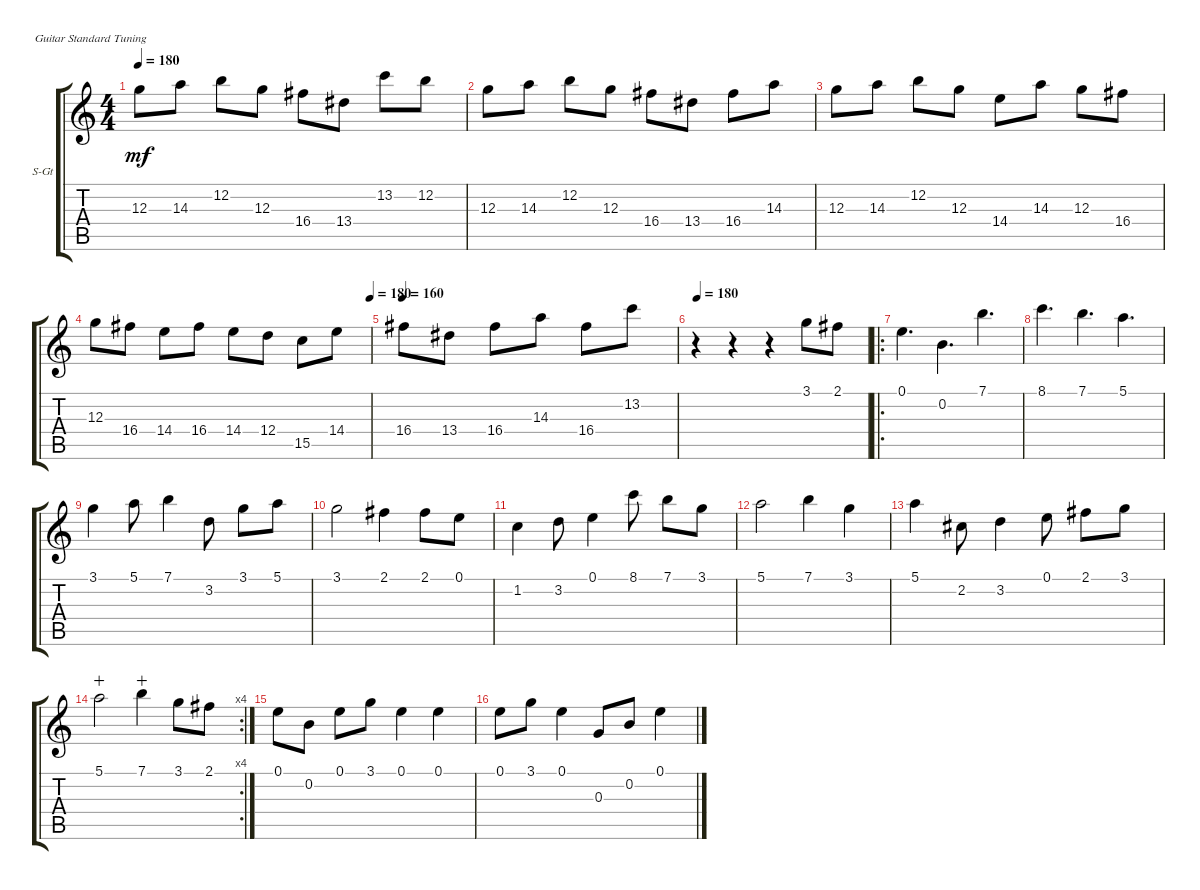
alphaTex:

\defaultSystemsLayout 4
\bracketExtendMode groupsimilarinstruments
\firstSystemTrackNameOrientation horizontal
\otherSystemsTrackNameOrientation horizontal
\track ("Steel Guitar" "S-Gt") {instrument acousticguitarsteel}
\staff {score tabs}
\tuning (E4 B3 G3 D3 A2 E2)
\ts (4 4)
\tempo 180
\clef g2
\ks c
12.3.8{dy mf} 14.3.8 12.2.8 12.3.8 16.4.8 13.4.8 13.2.8 12.2.8 |
12.3.8 14.3.8 12.2.8 12.3.8 16.4.8 13.4.8 16.4.8 14.3.8 |
12.3.8 14.3.8 12.2.8 12.3.8 14.4.8 14.3.8 12.3.8 16.4.8 |
\tempo (180 1)
12.3.8 16.4.8 14.4.8 16.4.8 14.4.8 12.4.8 15.5.8 14.4.8 |
\tempo 160
16.4.8 13.4.8 16.4.8 14.3.8 16.4.8 13.2.8 |
\tempo (180 0.0125)
r.4 r.4 r.4 3.1.8 2.1.8 |
\ro
0.1.4{d} 0.2.4{d} 7.1.4{d} |
8.1.4{d} 7.1.4{d} 5.1.4{d} |
3.1.4 5.1.8 7.1.4 3.2.8 3.1.8 5.1.8 |
3.1.2 2.1.4 2.1.8 0.1.8 |
1.2.4 3.2.8 0.1.4 8.1.8 7.1.8 3.1.8 |
5.1.2 7.1.4 3.1.4 |
5.1.4 2.2.8 3.2.4 0.1.8 2.1.8 3.1.8 |
\rc 4
5.1.2{wahc} 7.1.4{wahc} 3.1.8 2.1.8 |
0.1.8 0.2.8 0.1.8 3.1.8 0.1.4 0.1.4 |
0.1.8 3.1.8 0.1.4 0.3.8 0.2.8 0.1.4
